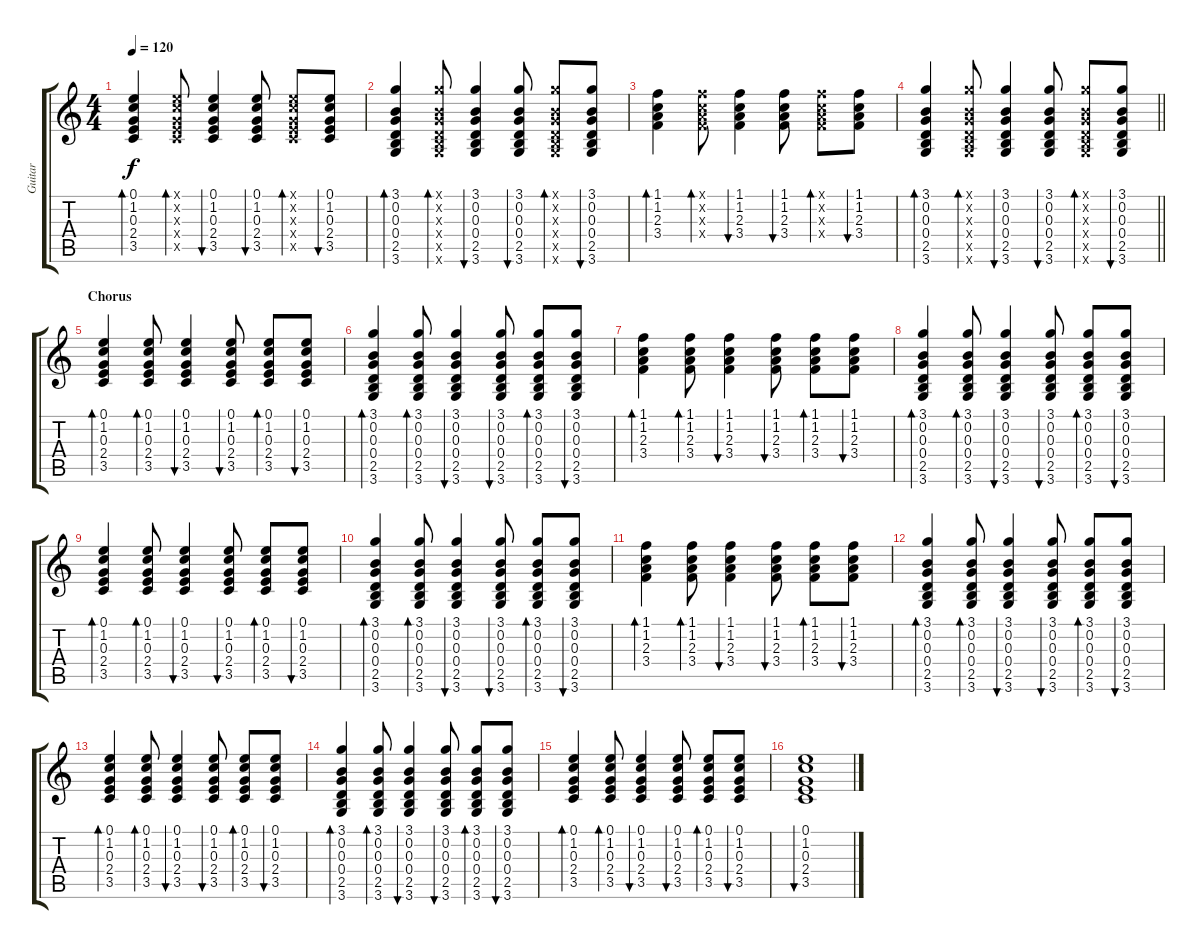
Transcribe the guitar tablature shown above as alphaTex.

\track ("Guitar" "Guitar") {instrument acousticguitarsteel}
\staff {score tabs}
\tuning (E4 B3 G3 D3 A2 E2) {hide}
\ts (4 4)
\section ("" "")
\tempo 120
\clef g2
\ks c
(0.1 1.2 0.3 2.4 3.5).4{bd 120 dy f} (0.1{x} 1.2{x} 0.3{x} 2.4{x} 3.5{x}).8{bd 120} (0.1 1.2 0.3 2.4 3.5).4{bu 120} (0.1 1.2 0.3 2.4 3.5).8{bu 120} (0.1{x} 1.2{x} 0.3{x} 2.4{x} 3.5{x}).8{bd 120} (0.1 1.2 0.3 2.4 3.5).8{bu 120} |
(3.1 0.2 0.3 0.4 2.5 3.6).4{bd 120} (3.1{x} 0.2{x} 0.3{x} 0.4{x} 2.5{x} 3.6{x}).8{bd 120} (3.1 0.2 0.3 0.4 2.5 3.6).4{bu 120} (3.1 0.2 0.3 0.4 2.5 3.6).8{bu 120} (3.1{x} 0.2{x} 0.3{x} 0.4{x} 2.5{x} 3.6{x}).8{bd 120} (3.1 0.2 0.3 0.4 2.5 3.6).8{bu 120} |
(1.1 1.2 2.3 3.4).4{bd 120} (1.1{x} 1.2{x} 2.3{x} 3.4{x}).8{bd 120} (1.1 1.2 2.3 3.4).4{bu 120} (1.1 1.2 2.3 3.4).8{bu 120} (1.1{x} 1.2{x} 2.3{x} 3.4{x}).8{bd 120} (1.1 1.2 2.3 3.4).8{bu 120} |
\barLineRight lightlight
(3.1 0.2 0.3 0.4 2.5 3.6).4{bd 120} (3.1{x} 0.2{x} 0.3{x} 0.4{x} 2.5{x} 3.6{x}).8{bd 120} (3.1 0.2 0.3 0.4 2.5 3.6).4{bu 120} (3.1 0.2 0.3 0.4 2.5 3.6).8{bu 120} (3.1{x} 0.2{x} 0.3{x} 0.4{x} 2.5{x} 3.6{x}).8{bd 120} (3.1 0.2 0.3 0.4 2.5 3.6).8{bu 120} |
\section ("" "Chorus")
(0.1 1.2 0.3 2.4 3.5).4{bd 120} (0.1 1.2 0.3 2.4 3.5).8{bd 120} (0.1 1.2 0.3 2.4 3.5).4{bu 120} (0.1 1.2 0.3 2.4 3.5).8{bu 120} (0.1 1.2 0.3 2.4 3.5).8{bd 120} (0.1 1.2 0.3 2.4 3.5).8{bu 120} |
(3.1 0.2 0.3 0.4 2.5 3.6).4{bd 120} (3.1 0.2 0.3 0.4 2.5 3.6).8{bd 120} (3.1 0.2 0.3 0.4 2.5 3.6).4{bu 120} (3.1 0.2 0.3 0.4 2.5 3.6).8{bu 120} (3.1 0.2 0.3 0.4 2.5 3.6).8{bd 120} (3.1 0.2 0.3 0.4 2.5 3.6).8{bu 120} |
(1.1 1.2 2.3 3.4).4{bd 120} (1.1 1.2 2.3 3.4).8{bd 120} (1.1 1.2 2.3 3.4).4{bu 120} (1.1 1.2 2.3 3.4).8{bu 120} (1.1 1.2 2.3 3.4).8{bd 120} (1.1 1.2 2.3 3.4).8{bu 120} |
(3.1 0.2 0.3 0.4 2.5 3.6).4{bd 120} (3.1 0.2 0.3 0.4 2.5 3.6).8{bd 120} (3.1 0.2 0.3 0.4 2.5 3.6).4{bu 120} (3.1 0.2 0.3 0.4 2.5 3.6).8{bu 120} (3.1 0.2 0.3 0.4 2.5 3.6).8{bd 120} (3.1 0.2 0.3 0.4 2.5 3.6).8{bu 120} |
(0.1 1.2 0.3 2.4 3.5).4{bd 120} (0.1 1.2 0.3 2.4 3.5).8{bd 120} (0.1 1.2 0.3 2.4 3.5).4{bu 120} (0.1 1.2 0.3 2.4 3.5).8{bu 120} (0.1 1.2 0.3 2.4 3.5).8{bd 120} (0.1 1.2 0.3 2.4 3.5).8{bu 120} |
(3.1 0.2 0.3 0.4 2.5 3.6).4{bd 120} (3.1 0.2 0.3 0.4 2.5 3.6).8{bd 120} (3.1 0.2 0.3 0.4 2.5 3.6).4{bu 120} (3.1 0.2 0.3 0.4 2.5 3.6).8{bu 120} (3.1 0.2 0.3 0.4 2.5 3.6).8{bd 120} (3.1 0.2 0.3 0.4 2.5 3.6).8{bu 120} |
(1.1 1.2 2.3 3.4).4{bd 120} (1.1 1.2 2.3 3.4).8{bd 120} (1.1 1.2 2.3 3.4).4{bu 120} (1.1 1.2 2.3 3.4).8{bu 120} (1.1 1.2 2.3 3.4).8{bd 120} (1.1 1.2 2.3 3.4).8{bu 120} |
(3.1 0.2 0.3 0.4 2.5 3.6).4{bd 120} (3.1 0.2 0.3 0.4 2.5 3.6).8{bd 120} (3.1 0.2 0.3 0.4 2.5 3.6).4{bu 120} (3.1 0.2 0.3 0.4 2.5 3.6).8{bu 120} (3.1 0.2 0.3 0.4 2.5 3.6).8{bd 120} (3.1 0.2 0.3 0.4 2.5 3.6).8{bu 120} |
(0.1 1.2 0.3 2.4 3.5).4{bd 120} (0.1 1.2 0.3 2.4 3.5).8{bd 120} (0.1 1.2 0.3 2.4 3.5).4{bu 120} (0.1 1.2 0.3 2.4 3.5).8{bu 120} (0.1 1.2 0.3 2.4 3.5).8{bd 120} (0.1 1.2 0.3 2.4 3.5).8{bu 120} |
(3.1 0.2 0.3 0.4 2.5 3.6).4{bd 120} (3.1 0.2 0.3 0.4 2.5 3.6).8{bd 120} (3.1 0.2 0.3 0.4 2.5 3.6).4{bu 120} (3.1 0.2 0.3 0.4 2.5 3.6).8{bu 120} (3.1 0.2 0.3 0.4 2.5 3.6).8{bd 120} (3.1 0.2 0.3 0.4 2.5 3.6).8{bu 120} |
(0.1 1.2 0.3 2.4 3.5).4{bd 120} (0.1 1.2 0.3 2.4 3.5).8{bd 120} (0.1 1.2 0.3 2.4 3.5).4{bu 120} (0.1 1.2 0.3 2.4 3.5).8{bu 120} (0.1 1.2 0.3 2.4 3.5).8{bd 120} (0.1 1.2 0.3 2.4 3.5).8{bu 120} |
(0.1 1.2 0.3 2.4 3.5).1{bu 120}
